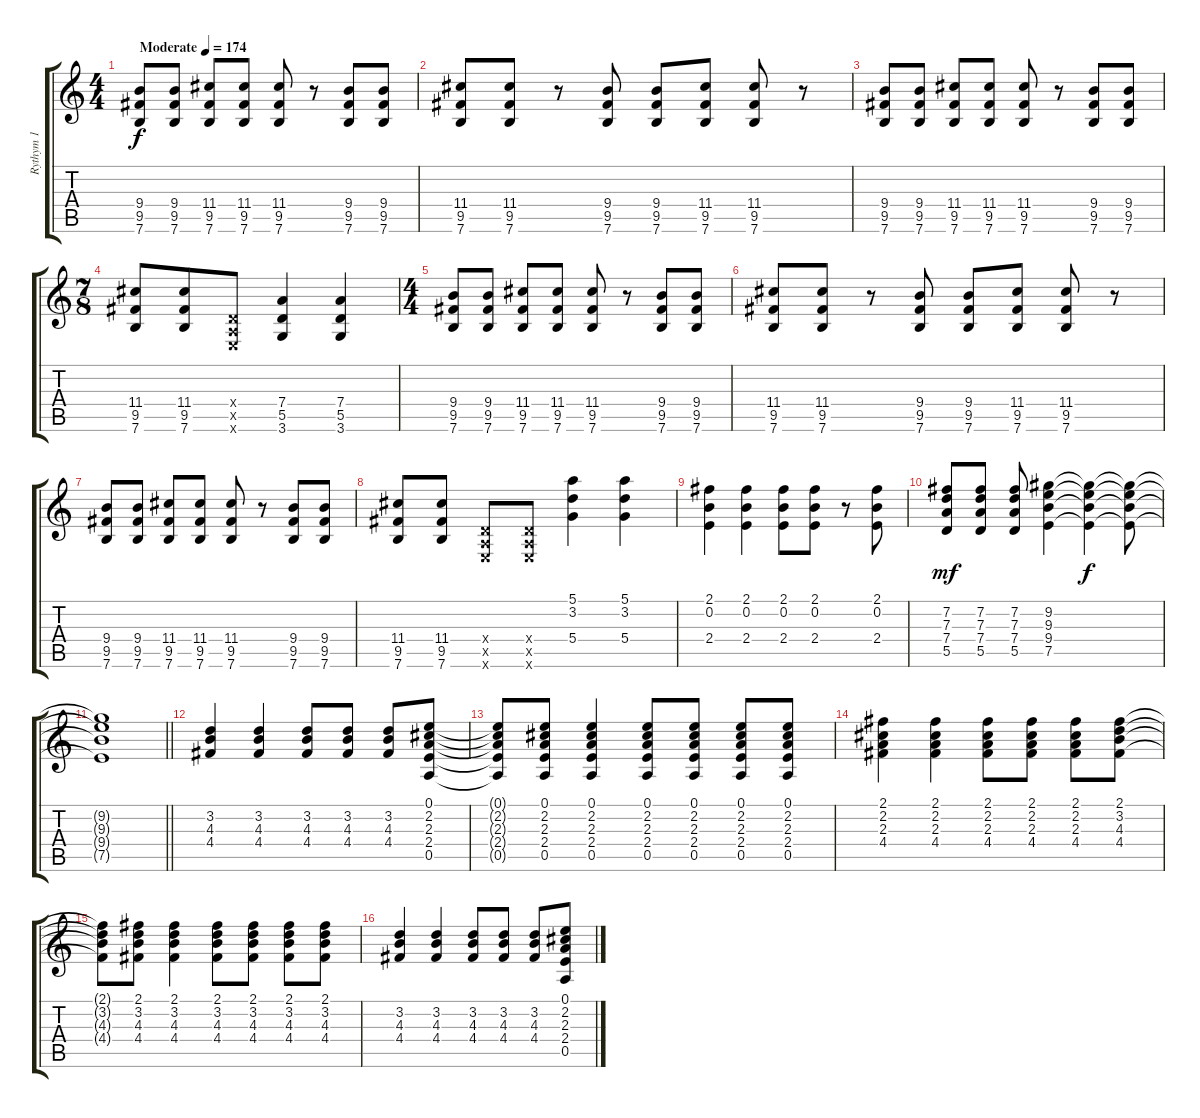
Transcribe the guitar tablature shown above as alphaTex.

\track ("Rythym 1" "Rythym 1") {instrument distortionguitar}
\staff {score tabs}
\tuning (E4 B3 G3 D3 A2 E2) {hide}
\ts (4 4)
\tempo (174 "Moderate")
\clef g2
\ks c
(9.4 9.5 7.6).8{dy f instrument distortionguitar} (9.4 9.5 7.6).8 (11.4 9.5 7.6).8 (11.4 9.5 7.6).8 (11.4 9.5 7.6).8 r.8 (9.4 9.5 7.6).8 (9.4 9.5 7.6).8 |
(11.4 9.5 7.6).8 (11.4 9.5 7.6).8 r.8 (9.4 9.5 7.6).8 (9.4 9.5 7.6).8 (11.4 9.5 7.6).8 (11.4 9.5 7.6).8 r.8 |
(9.4 9.5 7.6).8 (9.4 9.5 7.6).8 (11.4 9.5 7.6).8 (11.4 9.5 7.6).8 (11.4 9.5 7.6).8 r.8 (9.4 9.5 7.6).8 (9.4 9.5 7.6).8 |
\ts (7 8)
(11.4 9.5 7.6).8 (11.4 9.5 7.6).8 (0.4{x} 0.5{x} 0.6{x}).8 (7.4 5.5 3.6).4 (7.4 5.5 3.6).4 |
\ts (4 4)
(9.4 9.5 7.6).8 (9.4 9.5 7.6).8 (11.4 9.5 7.6).8 (11.4 9.5 7.6).8 (11.4 9.5 7.6).8 r.8 (9.4 9.5 7.6).8 (9.4 9.5 7.6).8 |
(11.4 9.5 7.6).8 (11.4 9.5 7.6).8 r.8 (9.4 9.5 7.6).8 (9.4 9.5 7.6).8 (11.4 9.5 7.6).8 (11.4 9.5 7.6).8 r.8 |
(9.4 9.5 7.6).8 (9.4 9.5 7.6).8 (11.4 9.5 7.6).8 (11.4 9.5 7.6).8 (11.4 9.5 7.6).8 r.8 (9.4 9.5 7.6).8 (9.4 9.5 7.6).8 |
(11.4 9.5 7.6).8 (11.4 9.5 7.6).8 (0.4{x} 0.5{x} 0.6{x}).8 (0.4{x} 0.5{x} 0.6{x}).8 (5.1 3.2 5.4).4 (5.1 3.2 5.4).4 |
(2.1 0.2 2.4).4 (2.1 0.2 2.4).4 (2.1 0.2 2.4).8 (2.1 0.2 2.4).8 r.8 (2.1 0.2 2.4).8 |
(7.2 7.3 7.4 5.5).8{dy mf} (7.2 7.3 7.4 5.5).8 (7.2 7.3 7.4 5.5).8 (9.2 9.3 9.4 7.5).4 (9.2{t} 9.3{t} 9.4{t} 7.5{t}).4{dy f} (9.2{t} 9.3{t} 9.4{t} 7.5{t}).8 |
\barLineRight lightlight
(9.2{t} 9.3{t} 9.4{t} 7.5{t}).1 |
(3.2 4.3 4.4).4 (3.2 4.3 4.4).4 (3.2 4.3 4.4).8 (3.2 4.3 4.4).8 (3.2 4.3 4.4).8 (0.1 2.2 2.3 2.4 0.5).8 |
(0.1{t} 2.2{t} 2.3{t} 2.4{t} 0.5{t}).8 (0.1 2.2 2.3 2.4 0.5).8 (0.1 2.2 2.3 2.4 0.5).4 (0.1 2.2 2.3 2.4 0.5).8 (0.1 2.2 2.3 2.4 0.5).8 (0.1 2.2 2.3 2.4 0.5).8 (0.1 2.2 2.3 2.4 0.5).8 |
(2.1 2.2 2.3 4.4).4 (2.1 2.2 2.3 4.4).4 (2.1 2.2 2.3 4.4).8 (2.1 2.2 2.3 4.4).8 (2.1 2.2 2.3 4.4).8 (2.1 3.2 4.3 4.4).8 |
(2.1{t} 3.2{t} 4.3{t} 4.4{t}).8 (2.1 3.2 4.3 4.4).8 (2.1 3.2 4.3 4.4).4 (2.1 3.2 4.3 4.4).8 (2.1 3.2 4.3 4.4).8 (2.1 3.2 4.3 4.4).8 (2.1 3.2 4.3 4.4).8 |
(3.2 4.3 4.4).4 (3.2 4.3 4.4).4 (3.2 4.3 4.4).8 (3.2 4.3 4.4).8 (3.2 4.3 4.4).8 (0.1 2.2 2.3 2.4 0.5).8
